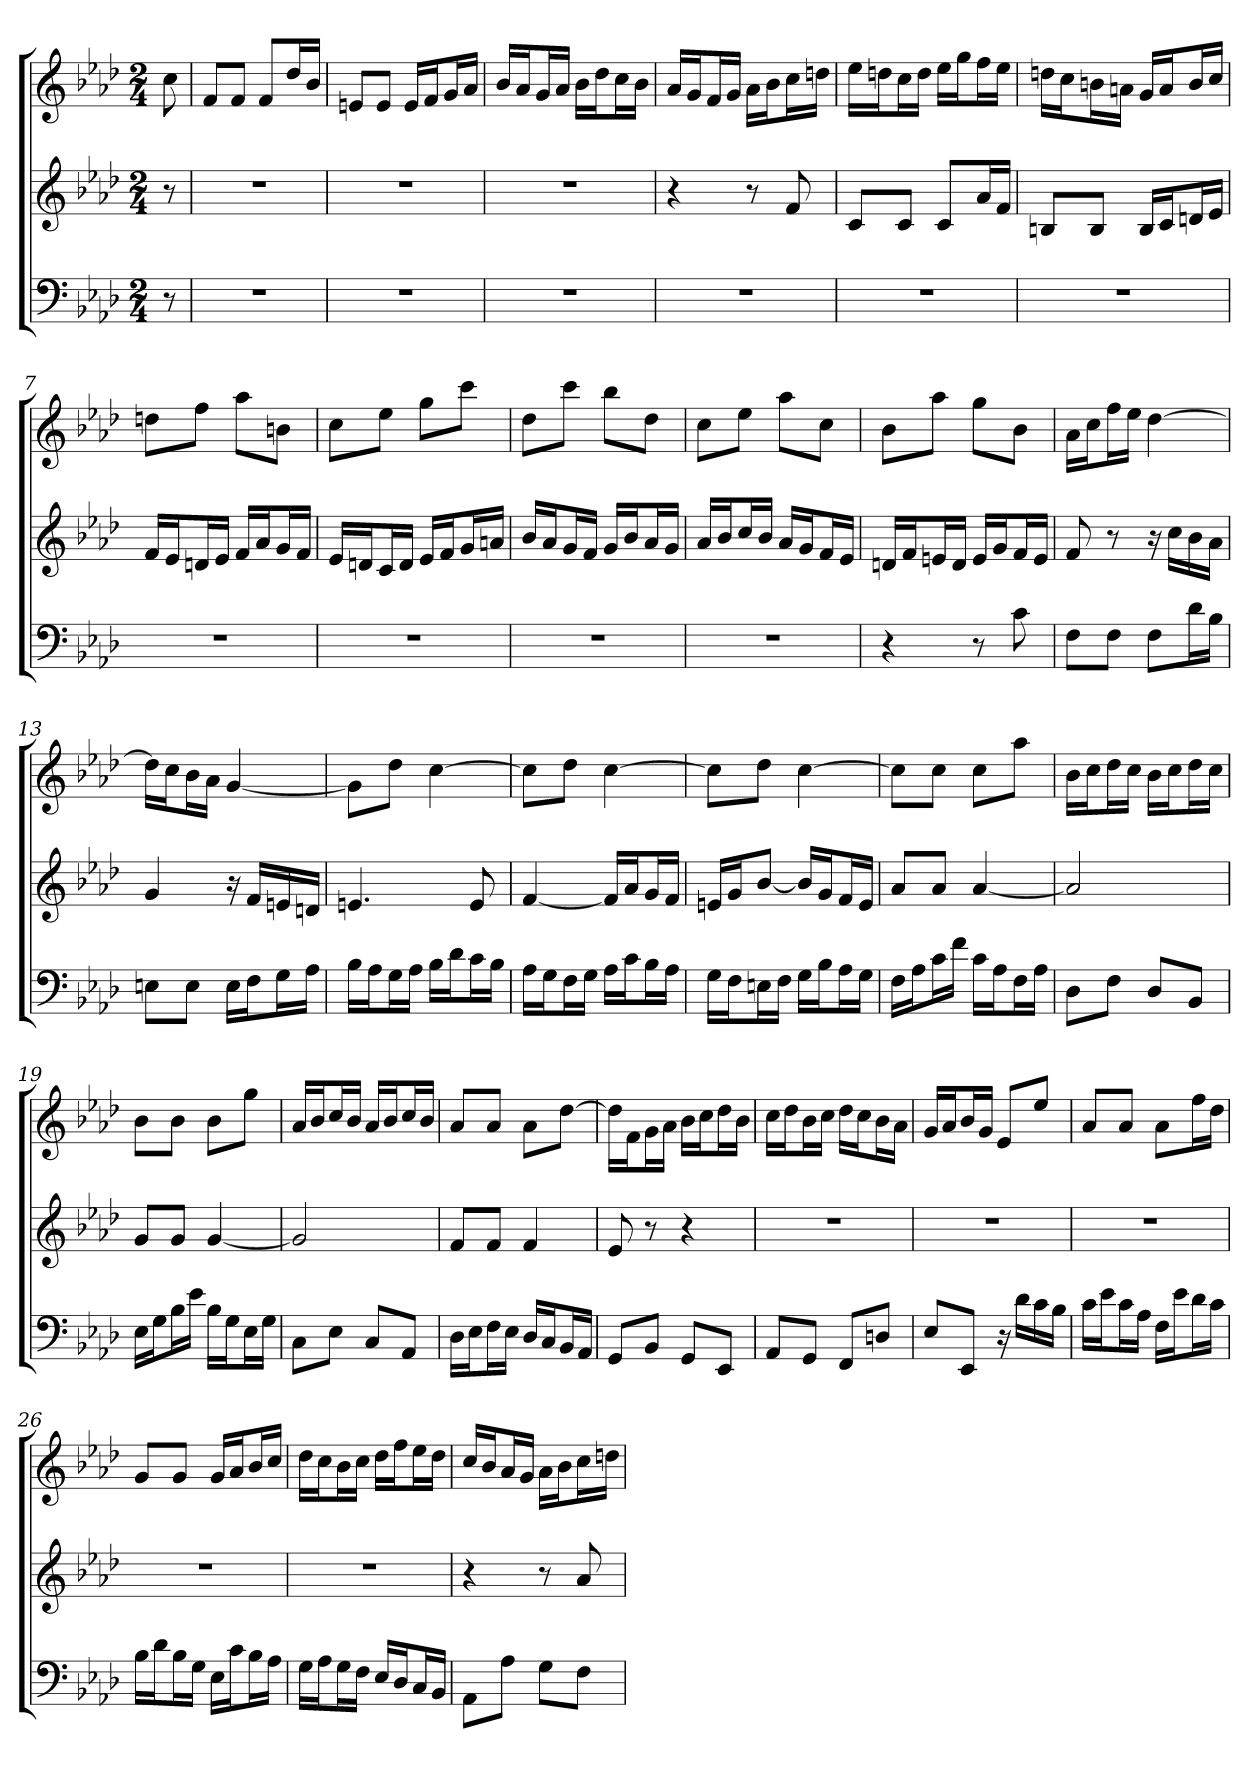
**kern	**kern	**kern
*part3	*part2	*part1
*staff3	*staff2	*staff1
*clefF4	*clefG2	*clefG2
*k[b-e-a-d-]	*k[b-e-a-d-]	*k[b-e-a-d-]
*f:	*f:	*f:
*M2/4	*M2/4	*M2/4
=	=	=
8r	8r	8cc
=1	=1	=1
2r	2r	8f/L
.	.	8f/J
.	.	8f/L
.	.	16dd-/L
.	.	16b-/JJ
=2	=2	=2
2r	2r	8en/L
.	.	8e/J
.	.	16e/LL
.	.	16f/J
.	.	16g/L
.	.	16a-/JJ
=3	=3	=3
2r	2r	16b-/LL
.	.	16a-/J
.	.	16g/L
.	.	16a-/JJ
.	.	16b-\LL
.	.	16dd-\J
.	.	16cc\L
.	.	16b-\JJ
=4	=4	=4
2r	4r	16a-/LL
.	.	16g/J
.	.	16f/L
.	.	16g/JJ
.	8r	16a-\LL
.	.	16b-\J
.	8f	16cc\L
.	.	16ddn\JJ
=5	=5	=5
2r	8c/L	16ee-\LL
.	.	16ddn\J
.	8c/J	16cc\L
.	.	16dd\JJ
.	8c/L	16ee-\LL
.	.	16gg\J
.	16a-/L	16ff\L
.	16f/JJ	16ee-\JJ
=6	=6	=6
2r	8Bn/L	16ddn\LL
.	.	16cc\J
.	8B/J	16bn\L
.	.	16an\JJ
.	16B/LL	16g/LL
.	16c/J	16a/J
.	16dn/L	16b/L
.	16e-/JJ	16cc/JJ
=7	=7	=7
2r	16f/LL	8ddn\L
.	16e-/J	.
.	16dn/L	8ff\J
.	16e-/JJ	.
.	16f/LL	8aa-\L
.	16a-/J	.
.	16g/L	8bn\J
.	16f/JJ	.
=8	=8	=8
2r	16e-/LL	8cc\L
.	16dn/J	.
.	16c/L	8ee-\J
.	16d/JJ	.
.	16e-/LL	8gg\L
.	16f/J	.
.	16g/L	8ccc\J
.	16an/JJ	.
=9	=9	=9
2r	16b-/LL	8dd-\L
.	16a-/J	.
.	16g/L	8ccc\J
.	16f/JJ	.
.	16g/LL	8bb-\L
.	16b-/J	.
.	16a-/L	8dd-\J
.	16g/JJ	.
=10	=10	=10
2r	16a-/LL	8cc\L
.	16b-/J	.
.	16cc/L	8ee-\J
.	16b-/JJ	.
.	16a-/LL	8aa-\L
.	16g/J	.
.	16f/L	8cc\J
.	16e-/JJ	.
=11	=11	=11
4r	16dn/LL	8b-\L
.	16f/J	.
.	16en/L	8aa-\J
.	16d/JJ	.
8r	16e/LL	8gg\L
.	16g/J	.
8c	16f/L	8b-\J
.	16e/JJ	.
=12	=12	=12
8F\L	8f	16a-\LL
.	.	16cc\J
8F\J	8r	16ff\L
.	.	16ee-\JJ
8F\L	16r	[4dd-
.	16cc\LL	.
16d-\L	16b-\	.
16B-\JJ	16a-\JJ	.
=13	=13	=13
8En\L	4g	16dd-\LL]
.	.	16cc\J
8E\J	.	16b-\L
.	.	16a-\JJ
16E\LL	16r	[4g
16F\J	16f/LL	.
16G\L	16en/	.
16A-\JJ	16dn/JJ	.
=14	=14	=14
16B-\LL	4.en	8g\L]
16A-\J	.	.
16G\L	.	8dd-\J
16A-\JJ	.	.
16B-\LL	.	[4cc
16d-\J	.	.
16c\L	8e	.
16B-\JJ	.	.
=15	=15	=15
16A-\LL	[4f	8cc\L]
16G\J	.	.
16F\L	.	8dd-\J
16G\JJ	.	.
16A-\LL	16f/LL]	[4cc
16c\J	16a-/J	.
16B-\L	16g/L	.
16A-\JJ	16f/JJ	.
=16	=16	=16
16G\LL	16en/LL	8cc\L]
16F\J	16g/J	.
16En\L	[8b-/J	8dd-\J
16F\JJ	.	.
16G\LL	16b-/LL]	[4cc
16B-\J	16g/J	.
16A-\L	16f/L	.
16G\JJ	16e/JJ	.
=17	=17	=17
16F\LL	8a-/L	8cc\L]
16A-\J	.	.
16c\L	8a-/J	8cc\J
16f\JJ	.	.
16c\LL	[4a-	8cc\L
16A-\J	.	.
16F\L	.	8aa-\J
16A-\JJ	.	.
=18	=18	=18
8D-\L	2a-]	16b-\LL
.	.	16cc\J
8F\J	.	16dd-\L
.	.	16cc\JJ
8D-/L	.	16b-\LL
.	.	16cc\J
8BB-/J	.	16dd-\L
.	.	16cc\JJ
=19	=19	=19
16E-\LL	8g/L	8b-\L
16G\J	.	.
16B-\L	8g/J	8b-\J
16e-\JJ	.	.
16B-\LL	[4g	8b-\L
16G\J	.	.
16E-\L	.	8gg\J
16G\JJ	.	.
=20	=20	=20
8C\L	2g]	16a-/LL
.	.	16b-/J
8E-\J	.	16cc/L
.	.	16b-/JJ
8C/L	.	16a-/LL
.	.	16b-/J
8AA-/J	.	16cc/L
.	.	16b-/JJ
=21	=21	=21
16D-\LL	8f/L	8a-/L
16E-\J	.	.
16F\L	8f/J	8a-/J
16E-\JJ	.	.
16D-/LL	4f	8a-\L
16C/J	.	.
16BB-/L	.	[8dd-\J
16AA-/JJ	.	.
=22	=22	=22
8GG/L	8e-	16dd-\LL]
.	.	16f\J
8BB-/J	8r	16g\L
.	.	16a-\JJ
8GG/L	4r	16b-\LL
.	.	16cc\J
8EE-/J	.	16dd-\L
.	.	16b-\JJ
=23	=23	=23
8AA-/L	2r	16cc\LL
.	.	16dd-\J
8GG/J	.	16b-\L
.	.	16cc\JJ
8FF/L	.	16dd-\LL
.	.	16cc\J
8Dn/J	.	16b-\L
.	.	16a-\JJ
=24	=24	=24
8E-/L	2r	16g/LL
.	.	16a-/J
8EE-/J	.	16b-/L
.	.	16g/JJ
16r	.	8e-/L
16d-\LL	.	.
16c\	.	8ee-/J
16B-\JJ	.	.
=25	=25	=25
16c\LL	2r	8a-/L
16e-\J	.	.
16c\L	.	8a-/J
16A-\JJ	.	.
16F\LL	.	8a-\L
16e-\J	.	.
16d-\L	.	16ff\L
16c\JJ	.	16dd-\JJ
=26	=26	=26
16B-\LL	2r	8g/L
16d-\J	.	.
16B-\L	.	8g/J
16G\JJ	.	.
16E-\LL	.	16g/LL
16c\J	.	16a-/J
16B-\L	.	16b-/L
16A-\JJ	.	16cc/JJ
=27	=27	=27
16G\LL	2r	16dd-\LL
16A-\J	.	16cc\J
16G\L	.	16b-\L
16F\JJ	.	16cc\JJ
16E-/LL	.	16dd-\LL
16D-/J	.	16ff\J
16C/L	.	16ee-\L
16BB-/JJ	.	16dd-\JJ
=28	=28	=28
8AA-\L	4r	16cc/LL
.	.	16b-/J
8A-\J	.	16a-/L
.	.	16g/JJ
8G\L	8r	16a-\LL
.	.	16b-\J
8F\J	8a-	16cc\L
.	.	16ddn\JJ
=	=	=
*-	*-	*-
